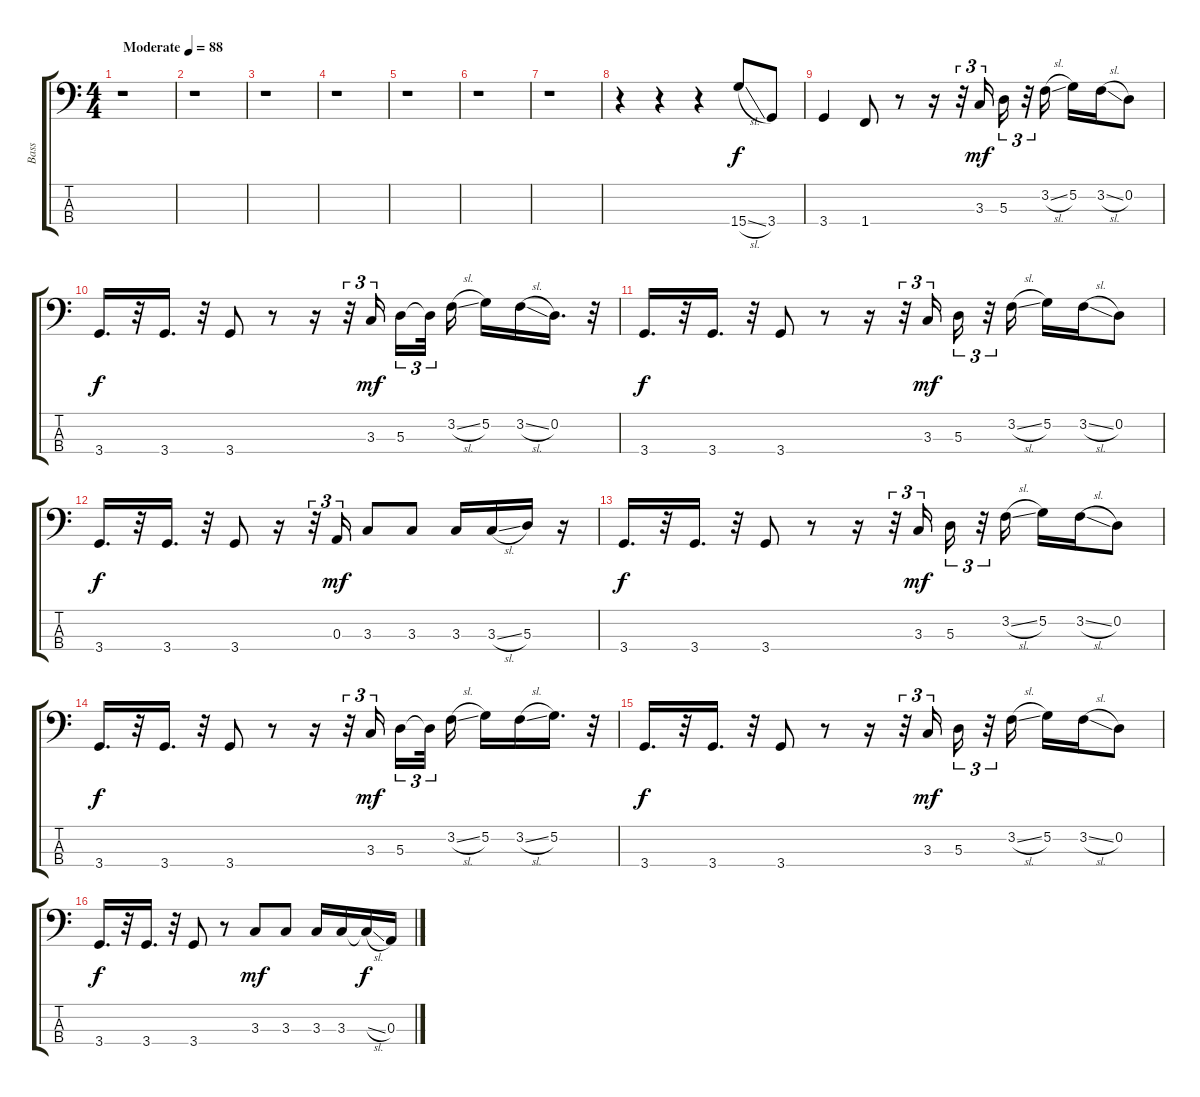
\track ("Bass" "Bass") {instrument electricbassfinger}
\staff {score tabs}
\tuning (G2 D2 A1 E1) {hide}
\ts (4 4)
\tempo (88 "Moderate")
\clef f4
\ks c
r.1{dy f volume 16 balance 8 instrument electricbassfinger} |
r.1 |
r.1 |
r.1 |
r.1 |
r.1 |
r.1 |
r.4{volume 16 balance 8 instrument electricbassfinger} r.4 r.4 15.4{sl}.8 3.4.8 |
3.4.4 1.4.8 r.8 r.16 r.32{tu (3 2)} 3.3.16{tu (3 2) dy mf} 5.3.16{tu (3 2)} r.32{tu (3 2)} 3.2{sl}.16 5.2.16 3.2{sl}.16 0.2.8 |
3.4.16{d dy f} r.32 3.4.16{d} r.32 3.4.8 r.8 r.16 r.32{tu (3 2)} 3.3.16{tu (3 2) dy mf beam splitsecondary} 5.3.16{tu (3 2)} 5.3{t}.32{tu (3 2) beam splitsecondary} 3.2{sl}.16 5.2.16 3.2{sl}.16 0.2.16{d} r.32 |
3.4.16{d dy f} r.32 3.4.16{d} r.32 3.4.8 r.8 r.16 r.32{tu (3 2)} 3.3.16{tu (3 2) dy mf} 5.3.16{tu (3 2)} r.32{tu (3 2)} 3.2{sl}.16 5.2.16 3.2{sl}.16 0.2.8 |
3.4.16{d dy f} r.32 3.4.16{d} r.32 3.4.8 r.16 r.32{tu (3 2)} 0.3.16{tu (3 2) dy mf} 3.3.8 3.3.8 3.3.16 3.3{sl}.16 5.3.16 r.16 |
3.4.16{d dy f} r.32 3.4.16{d} r.32 3.4.8 r.8 r.16 r.32{tu (3 2)} 3.3.16{tu (3 2) dy mf} 5.3.16{tu (3 2)} r.32{tu (3 2)} 3.2{sl}.16 5.2.16 3.2{sl}.16 0.2.8 |
3.4.16{d dy f} r.32 3.4.16{d} r.32 3.4.8 r.8 r.16 r.32{tu (3 2)} 3.3.16{tu (3 2) dy mf beam splitsecondary} 5.3.16{tu (3 2)} 5.3{t}.32{tu (3 2) beam splitsecondary} 3.2{sl}.16 5.2.16 3.2{sl}.16 5.2.16{d} r.32 |
3.4.16{d dy f volume 16 balance 8 instrument electricbassfinger} r.32 3.4.16{d} r.32 3.4.8 r.8 r.16 r.32{tu (3 2)} 3.3.16{tu (3 2) dy mf} 5.3.16{tu (3 2)} r.32{tu (3 2)} 3.2{sl}.16 5.2.16 3.2{sl}.16 0.2.8 |
3.4.16{d dy f} r.32 3.4.16{d} r.32 3.4.8 r.8 3.3.8{dy mf} 3.3.8 3.3.16 3.3.16 3.3{sl t}.16{dy f} 0.3.16
